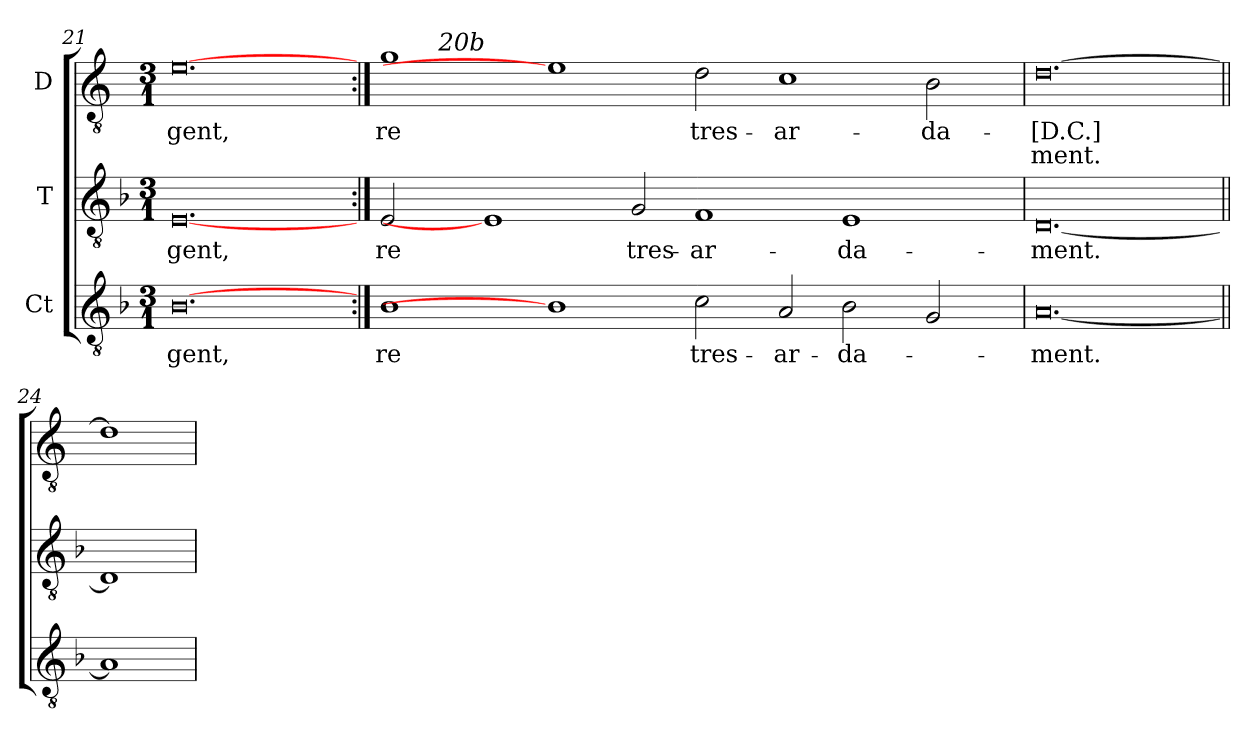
**kern	**text	**kern	**text	**kern	**text	**text
*part3	*part3	*part2	*part2	*part1	*part1	*part1
*staff3	*staff3	*staff2	*staff2	*staff1	*staff1	*staff1
*I"Ct	*	*I"T	*	*I"D	*	*
*clefGv2	*	*clefGv2	*	*clefGv2	*	*
*ITrd7c12	*	*ITrd7c12	*	*ITrd7c12	*	*
*k[b-]	*	*k[b-]	*	*k[]	*	*
*F:	*	*F:	*	*C:	*	*
*M3/1	*	*M3/1	*	*M3/1	*	*
=21	=21	=21	=21	=21	=21	=21
!	!LO:LY:b:color=#000000	!	!	!	!	!
!	!	!	!LO:LY:b:color=#000000	!	!	!
!	!	!	!	!	!LO:LY:b:color=#000000	!
[0.BB-i\	gent,	[0.EEi/	gent,	[0.Ei\	gent,	.
=22:|!	=22:|!	=22:|!	=22:|!	=22:|!	=22:|!	=22:|!
!	!LO:LY:b:color=#000000	!	!	!	!	!
!	!	!	!LO:LY:b:color=#000000	!	!	!
!	!	!	!	!	!LO:LY:b:color=#000000	!
*	*	*	*	*^	*	*
1BB-i/	-re	2EEi/	-re	1Gi\	8ryy	-re	.
.	.	.	.	.	16ryy	.	.
.	.	.	.	.	64ryy	.	.
.	.	.	.	.	256ryy	.	.
.	.	.	.	.	1024ryy	.	.
!	!	!	!	!	!LO:TX:a:i:t=20b	!	!
.	.	.	.	.	1ryy	.	.
.	.	1EEi/]	.	.	.	.	.
1BB-i\]	.	.	.	1Ei\]	.	.	.
.	.	.	.	.	1ryy	.	.
!	!	!	!LO:LY:b:color=#000000	!	!	!	!
.	.	2GGi/	tres-	.	.	.	.
!	!LO:LY:b:color=#000000	!	!	!	!	!	!
!	!	!	!LO:LY:b:color=#000000	!	!	!	!
!	!	!	!	!	!	!LO:LY:b:color=#000000	!
2Ci\	tres-	1FFi/	-ar-	2Di\	.	tres-	.
.	.	.	.	.	1ryy	.	.
!	!LO:LY:b:color=#000000	!	!	!	!	!	!
!	!	!	!	!	!	!LO:LY:b:color=#000000	!
2AAi/	-ar-	.	.	1Ci\	.	-ar-	.
!	!LO:LY:b:color=#000000	!	!	!	!	!	!
!	!	!	!LO:LY:b:color=#000000	!	!	!	!
2BB-i\	-da-	1EEi/	-da-	.	.	.	.
.	.	.	.	.	2ryy	.	.
!	!	!	!	!	!	!LO:LY:b:color=#000000	!
2GGi/	.	.	.	2BBi\	.	-da-	.
.	.	.	.	.	4ryy	.	.
.	.	.	.	.	32ryy	.	.
.	.	.	.	.	128ryy	.	.
.	.	.	.	.	512.ryy	.	.
*	*	*	*	*v	*v	*	*
=23	=23	=23	=23	=23	=23	=23
*	*	*	*	*^	*	*
!	!LO:LY:b:color=#000000	!	!	!	!	!	!
*	*	*	*	*v	*v	*	*
*	*	*	*	*^	*	*
!	!	!	!LO:LY:b:color=#000000	!	!	!	!
*	*	*	*	*v	*v	*	*
*	*	*	*	*^	*	*
!	!	!	!	!	!	!LO:LY:a:color=#000000	!LO:LY:b:color=#000000
*	*	*	*	*v	*v	*	*
[0.AAi/	-ment.	[0.DDi/	-ment.	[0.Di\	[D.C.]	-ment.
=24||	=24||	=24||	=24||	=24||	=24||	=24||
1AAi/]	.	1DDi/]	.	1Di\]	.	.
=	=	=	=	=	=	=
*-	*-	*-	*-	*-	*-	*-
